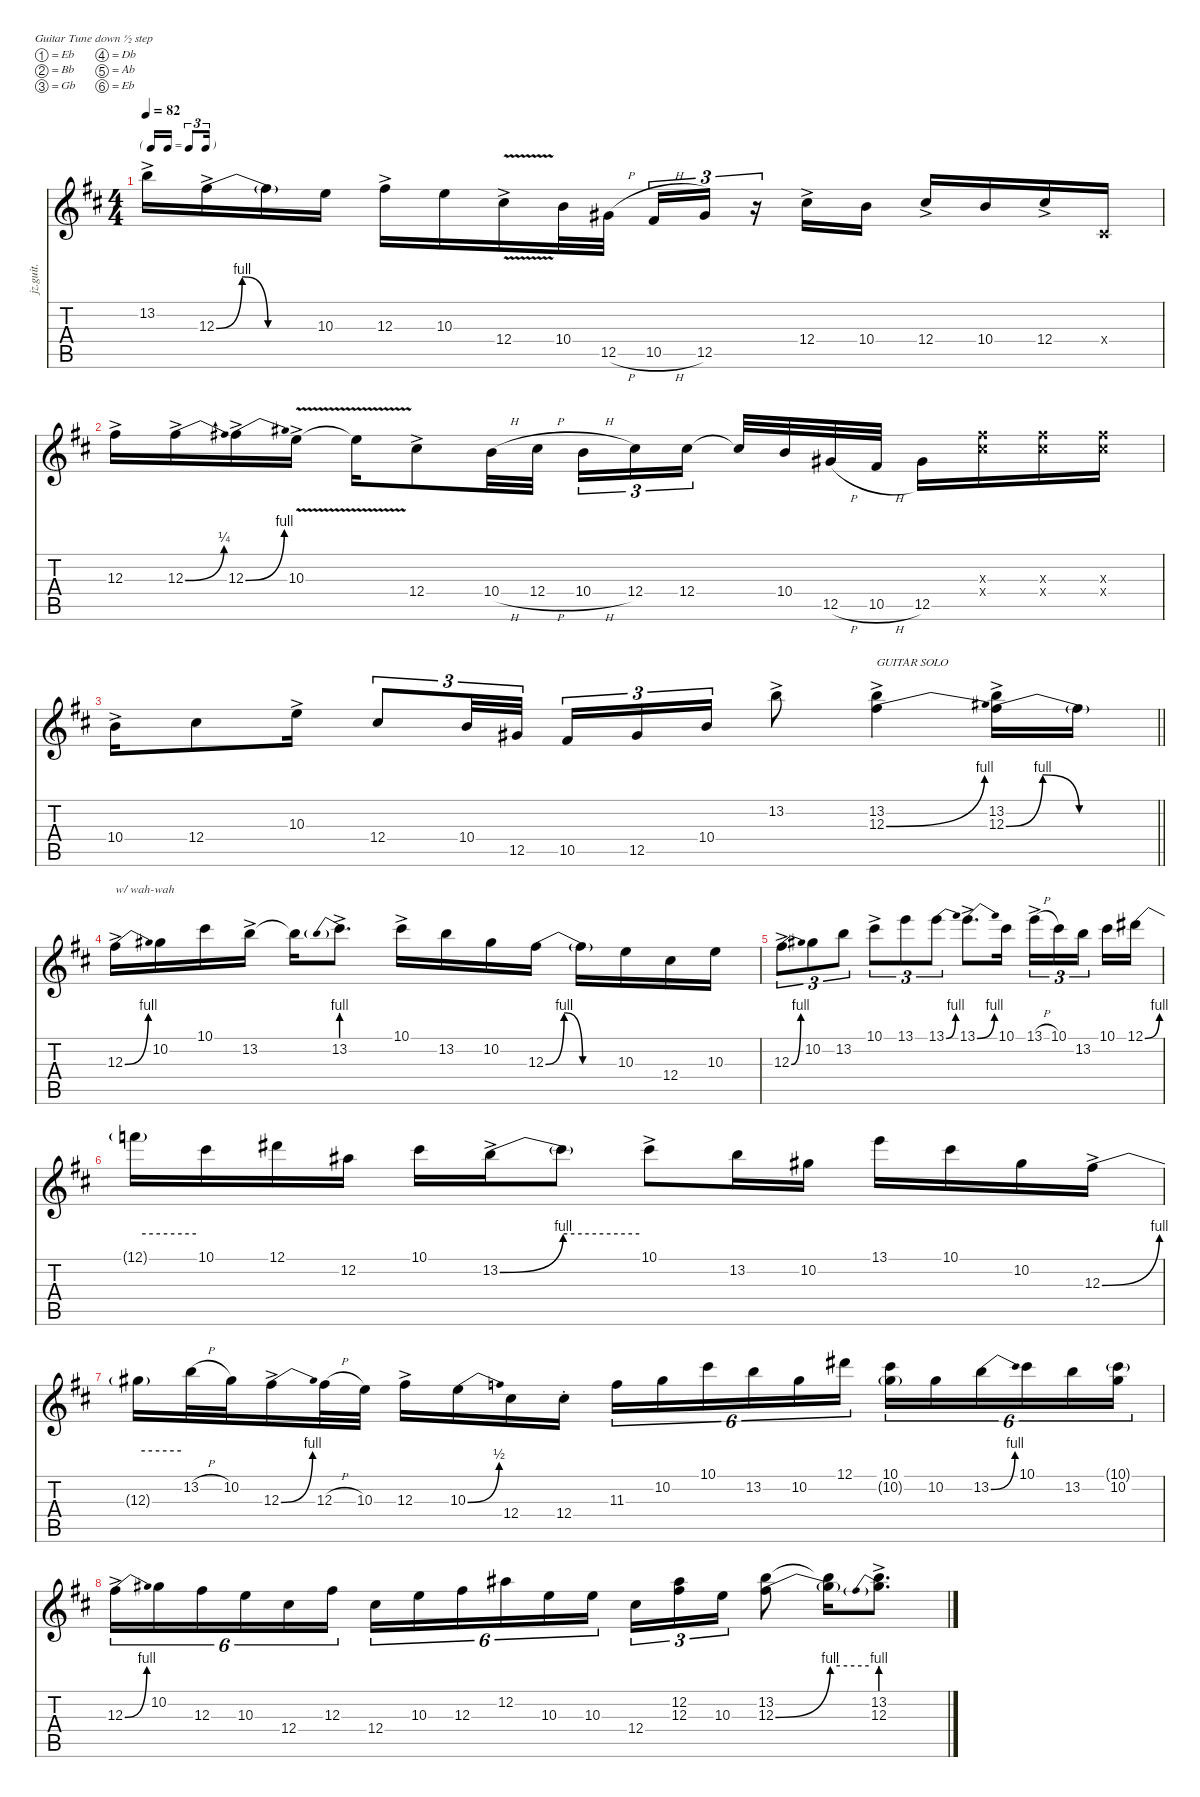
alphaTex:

\defaultSystemsLayout 4
\hideDynamics
\bracketExtendMode nobrackets
\otherSystemsTrackNameOrientation horizontal
\track ("Jimi" "jz.guit.") {instrument electricguitarjazz}
\staff {score tabs}
\tuning (Eb4 Bb3 Gb3 Db3 Ab2 Eb2)
\ts (4 4)
\tf triplet16th
\tempo 82
\clef g2
\ks d
13.2{ac acc forcenatural}.16{dy f beam Down} 12.3{be (bendrelease 0 0 30 4 30 4 60 0) ac acc #}.16{beam Down} 12.3{be (hold 0 0 60 0) t acc #}.16{beam Down} 10.3{acc forcenatural}.16{beam Down} 12.3{ac acc #}.16{beam Down} 10.3{acc forcenatural}.16{beam Down} 12.4{v ac acc #}.16{beam Down} 10.4{acc forcenatural}.32{beam Down} 12.5{h acc #}.32{beam Down} 10.5{h acc #}.16{tu (3 2) beam Up} 12.5{acc #}.16{tu (3 2) beam Up} r.16{tu (3 2) beam Up} 12.4{ac acc #}.16{beam Down} 10.4{acc forcenatural}.16{beam Down} 12.4{ac acc #}.16{beam Up} 10.4{acc forcenatural}.16{beam Up} 12.4{ac acc #}.16{beam Up} 0.4{x acc #}.16{beam Up} |
12.3{ac acc #}.16{beam Down} 12.3{be (bend 0 0 15 1) ac acc #}.16{beam Down} 12.3{be (bend 0 0 15 4) ac acc #}.16{beam Down} 10.3{v ac acc forcenatural}.16{beam Down} 10.3{v t acc forcenatural}.16{beam Down} 12.4{ac acc #}.8{beam Down} 10.4{h acc forcenatural}.32{beam Down} 12.4{h acc #}.32{beam Down} 10.4{h acc forcenatural}.16{tu (3 2) beam Down} 12.4{acc #}.16{tu (3 2) beam Down} 12.4{acc #}.16{tu (3 2) dy mf beam Down} 12.4{t acc #}.32{dy f beam Up} 10.4{acc forcenatural}.32{beam Up} 12.5{h acc #}.32{beam Up} 10.5{h acc #}.32{beam Up} 12.5{acc #}.16{beam Down} (12.3{x acc #} 12.4{x acc #}).16{beam Down} (12.3{x acc #} 12.4{x acc #}).16{beam Down} (12.3{x acc #} 12.4{x acc #}).16{beam Down} |
\barLineRight lightlight
10.4{ac acc forcenatural}.16{dy mf beam Down} 12.4{acc #}.8{beam Down} 10.3{ac acc forcenatural}.16{beam Down} 12.4{acc #}.8{tu (3 2) beam Up} 10.4{acc forcenatural}.32{tu (3 2) beam Up} 12.5{acc #}.32{tu (3 2) beam Up} 10.5{acc #}.16{tu (3 2) beam Up} 12.5{acc #}.16{tu (3 2) beam Up} 10.4{acc forcenatural}.16{tu (3 2) beam Up} 13.2{ac acc forcenatural}.8{beam Down} (13.2{ac acc forcenatural} 12.3{be (bend 0 0 15 4) ac acc #}).4{txt "GUITAR SOLO" beam Down} (13.2{ac acc forcenatural} 12.3{be (bendrelease 0 0 30 4 30 4 60 0) ac acc #}).16{beam Down} 12.3{be (hold 0 0 60 0) t acc #}.16{dy f beam Down} |
12.3{be (bend 0 0 30 4) ac acc #}.16{txt "w/ wah-wah" beam Down} 10.2{acc #}.16{beam Down} 10.1{acc #}.16{beam Down} 13.2{ac acc forcenatural}.16{beam Down} 13.2{t acc forcenatural}.16{beam Down} 13.2{be (prebend 0 4 60 4) ac}.8{d beam Down} 10.1{ac acc #}.16{beam Down} 13.2{acc forcenatural}.16{beam Down} 10.2{acc #}.16{beam Down} 12.3{be (bendrelease 0 0 30 4 30 4 60 0) acc #}.16{beam Down} 12.3{be (hold 0 0 60 0) t acc #}.16{beam Down} 10.3{acc forcenatural}.16{beam Down} 12.4{acc #}.16{beam Down} 10.3{acc forcenatural}.16{beam Down} |
12.3{be (bend 0 0 30 4) ac acc #}.8{tu (3 2) beam Down} 10.2{acc #}.8{tu (3 2) beam Down} 13.2{acc forcenatural}.8{tu (3 2) beam Down} 10.1{ac acc #}.8{tu (3 2) beam Down} 13.1{acc forcenatural}.8{tu (3 2) beam Down} 13.1{be (bend 0 0 30 4) acc forcenatural}.8{tu (3 2) beam Down} 13.1{be (bend 0 0 30 4) ac acc forcenatural}.8{d beam Down} 10.1{acc #}.16{beam Down} 13.1{h ac acc forcenatural}.16{tu (3 2) beam Down} 10.1{acc #}.16{tu (3 2) beam Down} 13.2{acc forcenatural}.16{tu (3 2) beam Down} 10.1{acc #}.16{beam Down} 12.1{be (bend 0 0 60 4) acc #}.16{beam Down} |
12.1{be (hold 0 4 60 4) t}.16{beam Down} 10.1{acc #}.16{beam Down} 12.1{acc #}.16{beam Down} 12.2{acc #}.16{beam Down} 10.1{acc #}.16{beam Down} 13.2{be (bend 0 0 60 4) ac acc forcenatural}.16{beam Down} 13.2{be (hold 0 4 60 4) t}.8{beam Down} 10.1{ac acc #}.8{beam Down} 13.2{acc forcenatural}.16{beam Down} 10.2{acc #}.16{beam Down} 13.1{acc forcenatural}.16{beam Down} 10.1{acc #}.16{beam Down} 10.2{acc #}.16{beam Down} 12.3{be (bend 0 0 60 4) ac acc #}.16{beam Down} |
12.3{be (hold 0 4 60 4) t}.16{beam Down} 13.2{h acc forcenatural}.32{beam Down} 10.2{acc #}.32{beam Down} 12.3{be (bend 0 0 30 4) ac acc #}.16{beam Down} 12.3{h acc #}.32{beam Down} 10.3{acc forcenatural}.32{beam Down} 12.3{ac acc #}.16{beam Down} 10.3{be (bend 0 0 60 2) acc forcenatural}.16{beam Down} 12.4{acc #}.16{beam Down} 12.4{st acc #}.16{beam Down} 11.3{acc forcenatural}.16{tu (6 4) beam Down} 10.2{acc #}.16{tu (6 4) beam Down} 10.1{acc #}.16{tu (6 4) beam Down} 13.2{acc forcenatural}.16{tu (6 4) beam Down} 10.2{acc #}.16{tu (6 4) beam Down} 12.1{acc #}.16{tu (6 4) beam Down} (10.1{acc #} 10.2{g acc #}).16{tu (6 4) beam Down} 10.2{acc #}.16{tu (6 4) beam Down} 13.2{be (bend 0 0 30 4) acc forcenatural}.16{tu (6 4) beam Down} 10.1{acc #}.16{tu (6 4) beam Down} 13.2{acc forcenatural}.16{tu (6 4) beam Down} (10.1{g acc #} 10.2{acc #}).16{tu (6 4) beam Down} |
12.3{be (bend 0 0 60 4) ac acc #}.16{tu (6 4) beam Down} 10.2{acc #}.16{tu (6 4) beam Down} 12.3{acc #}.16{tu (6 4) beam Down} 10.3{acc forcenatural}.16{tu (6 4) beam Down} 12.4{acc #}.16{tu (6 4) beam Down} 12.3{acc #}.16{tu (6 4) beam Down} 12.4{acc #}.16{tu (6 4) beam Down} 10.3{acc forcenatural}.16{tu (6 4) beam Down} 12.3{acc #}.16{tu (6 4) beam Down} 12.2{acc #}.16{tu (6 4) beam Down} 10.3{acc forcenatural}.16{tu (6 4) beam Down} 10.3{acc forcenatural}.16{tu (6 4) beam Down} 12.4{acc #}.16{tu (3 2) beam Down} (12.2{acc #} 12.3{acc #}).16{tu (3 2) beam Down} 10.3{acc forcenatural}.16{tu (3 2) beam Down} (13.2{acc forcenatural} 12.3{be (bend 0 0 60 4) acc #}).8{beam Down} (13.2{t acc forcenatural} 12.3{be (hold 0 4 60 4) t}).16{beam Down} (13.2{ac acc forcenatural} 12.3{be (prebend 0 4 60 4) ac}).8{d beam Down}
